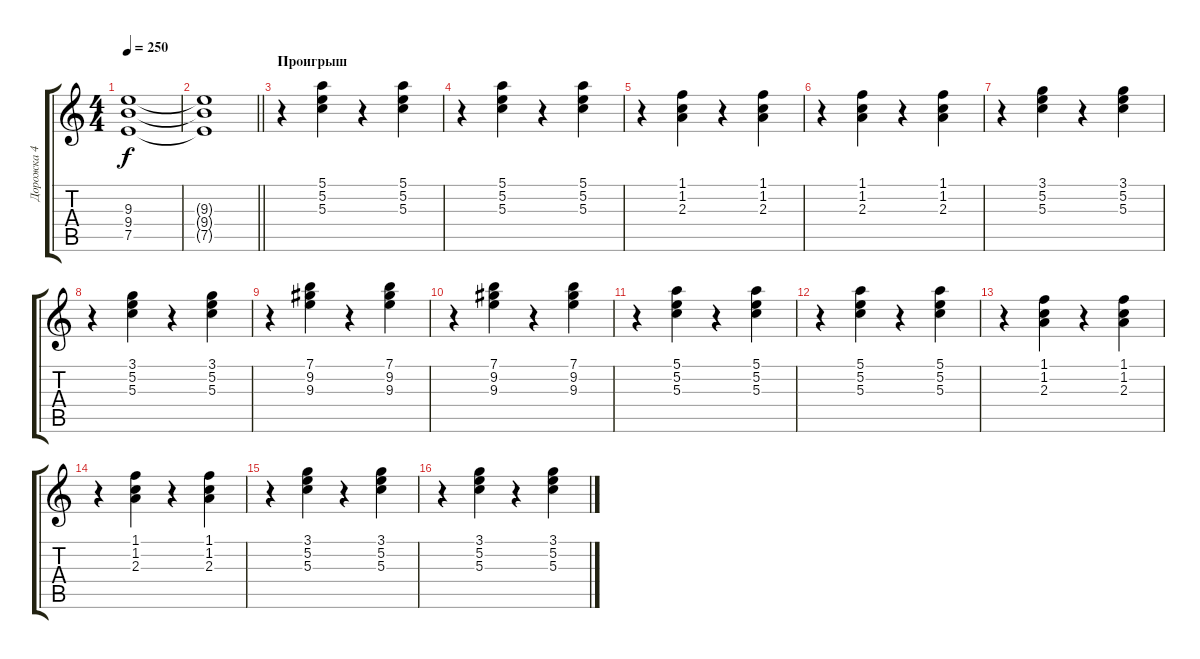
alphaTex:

\track ("Дорожка 4" "Дорожка 4") {mute instrument electricguitarclean}
\staff {score tabs}
\tuning (E4 B3 G3 D3 A2 E2) {hide}
\ts (4 4)
\tempo 250
\clef g2
\ks c
(9.3 9.4 7.5).1{dy f} |
\barLineRight lightlight
(9.3{t} 9.4{t} 7.5{t}).1 |
\section ("" "Проигрыш")
r.4{instrument electricguitarclean} (5.1 5.2 5.3).4 r.4 (5.1 5.2 5.3).4 |
r.4{instrument electricguitarclean} (5.1 5.2 5.3).4 r.4 (5.1 5.2 5.3).4 |
r.4{instrument electricguitarclean} (1.1 1.2 2.3).4 r.4 (1.1 1.2 2.3).4 |
r.4{instrument electricguitarclean} (1.1 1.2 2.3).4 r.4 (1.1 1.2 2.3).4 |
r.4 (3.1 5.2 5.3).4 r.4 (3.1 5.2 5.3).4 |
r.4 (3.1 5.2 5.3).4 r.4 (3.1 5.2 5.3).4 |
r.4 (7.1 9.2 9.3).4 r.4 (7.1 9.2 9.3).4 |
r.4 (7.1 9.2 9.3).4 r.4 (7.1 9.2 9.3).4 |
r.4{instrument electricguitarclean} (5.1 5.2 5.3).4 r.4 (5.1 5.2 5.3).4 |
r.4{instrument electricguitarclean} (5.1 5.2 5.3).4 r.4 (5.1 5.2 5.3).4 |
r.4{instrument electricguitarclean} (1.1 1.2 2.3).4 r.4 (1.1 1.2 2.3).4 |
r.4{instrument electricguitarclean} (1.1 1.2 2.3).4 r.4 (1.1 1.2 2.3).4 |
r.4 (3.1 5.2 5.3).4 r.4 (3.1 5.2 5.3).4 |
r.4 (3.1 5.2 5.3).4 r.4 (3.1 5.2 5.3).4
